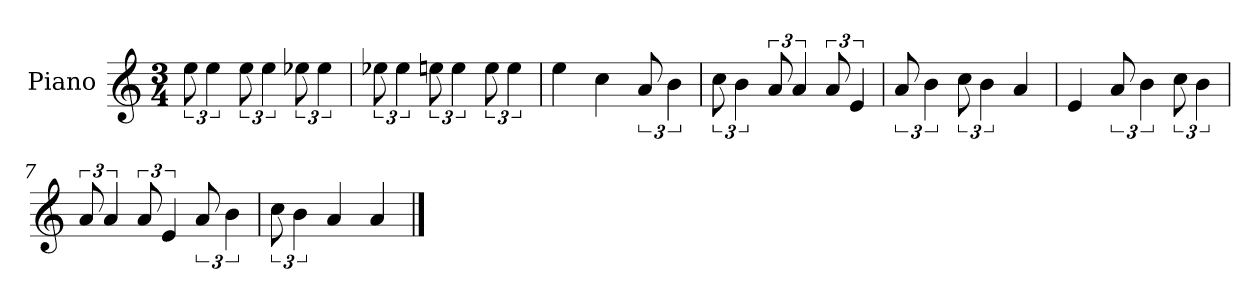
**kern
*part1
*staff1
*I"Piano
*I'P-no
*clefG2
*k[]
*M3/4
*MM99
=1
12ee\
6ee\
12ee\
6ee\
12ee-X\
6ee-\
=2
12ee-X\
6ee-\
12een\
6ee\
12ee\
6ee\
=3
4ee\
4cc\
12a/
6b\
=4
12cc\
6b\
12a/
6a/
12a/
6e/
=5
12a/
6b\
12cc\
6b\
4a/
=6
4e/
12a/
6b\
12cc\
6b\
!!LO:LB:g=z
=7
12a/
6a/
12a/
6e/
12a/
6b\
=8
12cc\
6b\
4a/
4a/
==
*-
